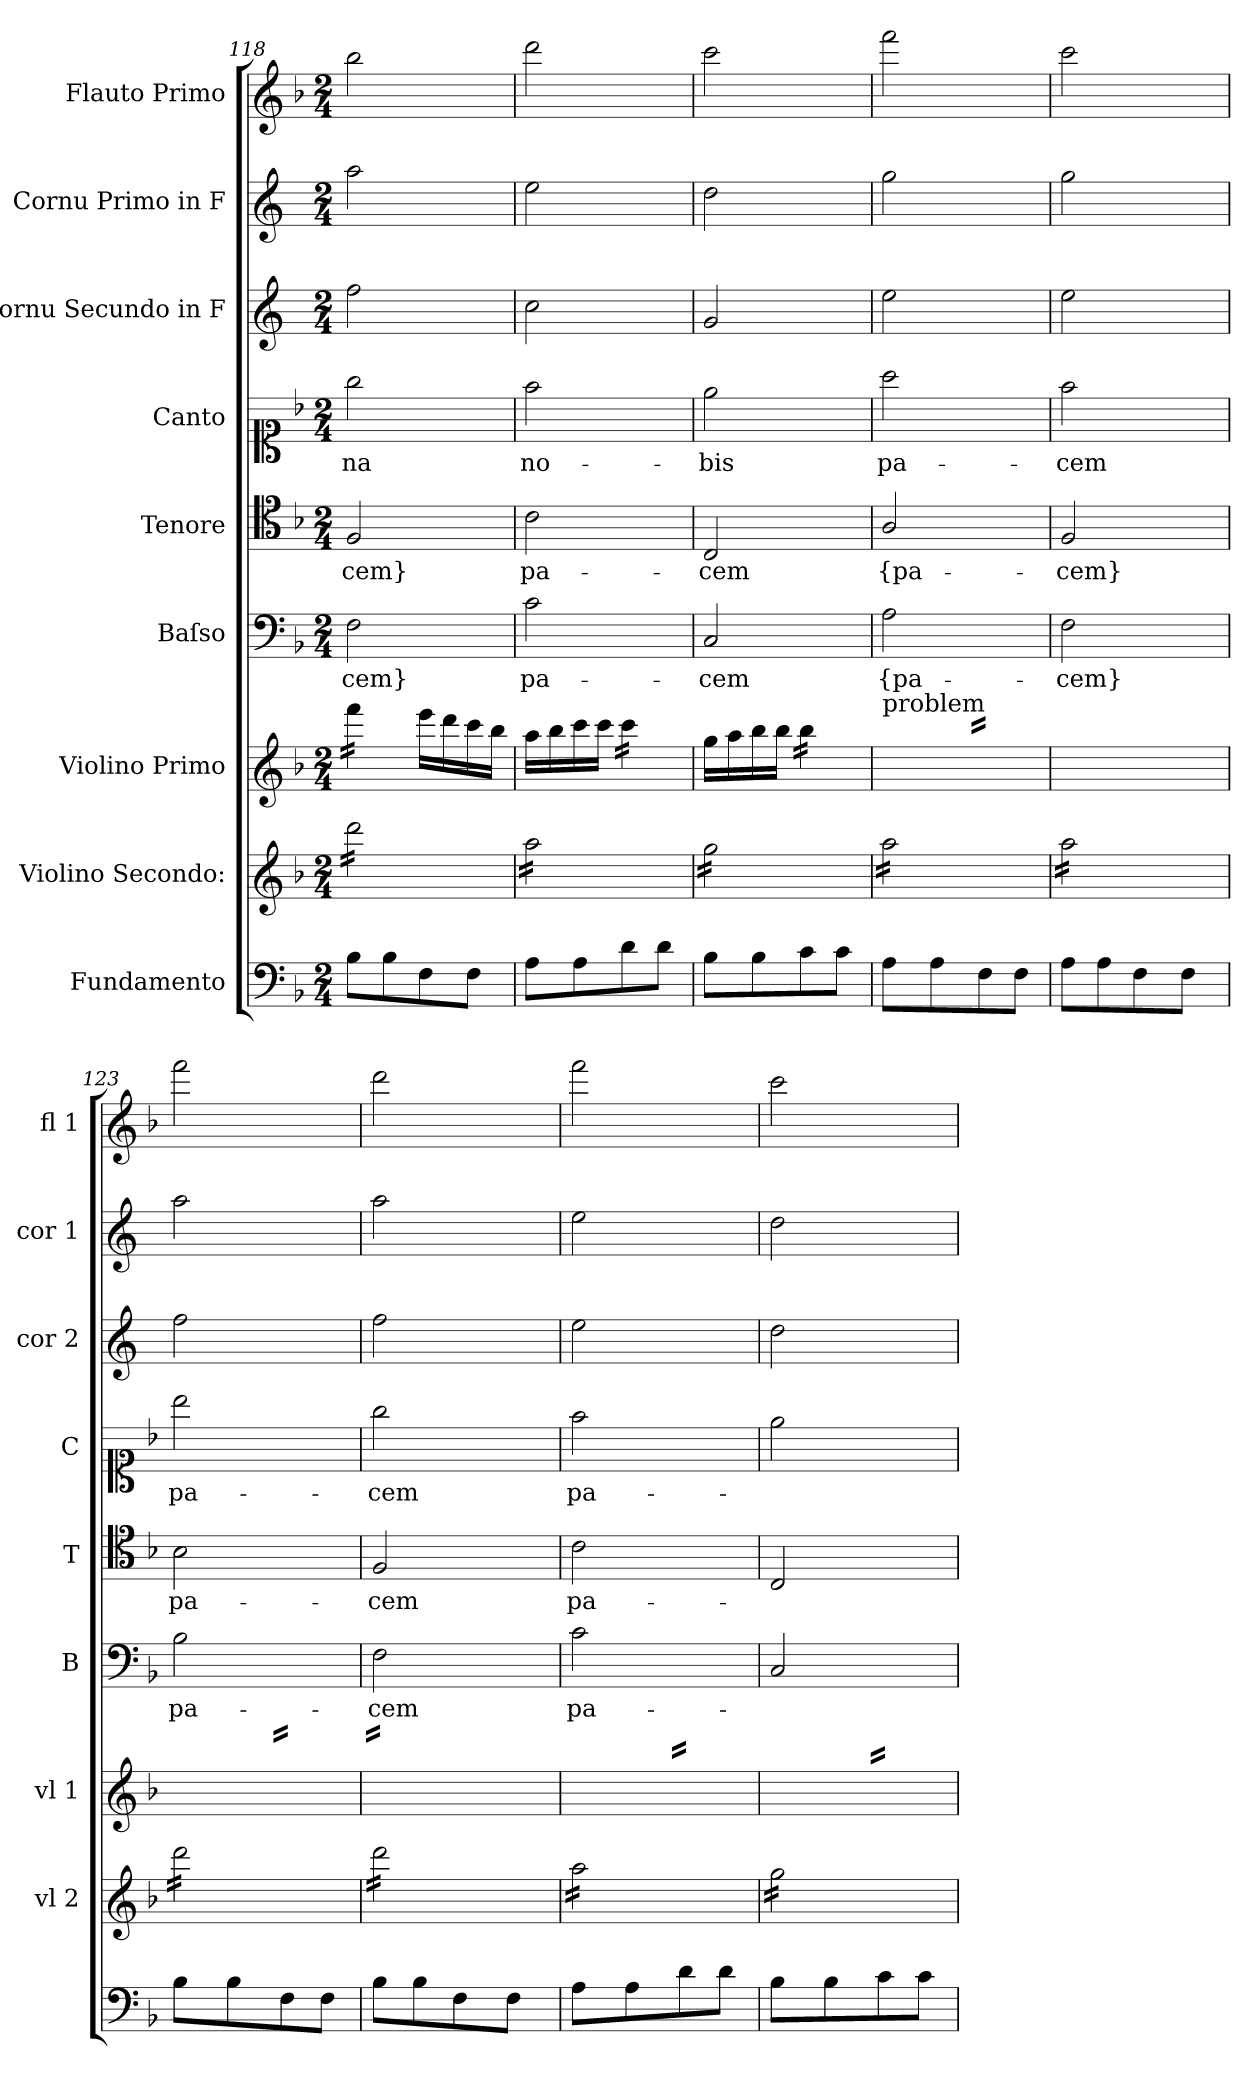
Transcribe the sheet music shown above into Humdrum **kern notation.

**kern	**kern	**kern	**kern	**text	**kern	**text	**kern	**text	**kern	**kern	**kern
*part9	*part8	*part7	*part6	*part6	*part5	*part5	*part4	*part4	*part3	*part2	*part1
*staff9	*staff8	*staff7	*staff6	*staff6	*staff5	*staff5	*staff4	*staff4	*staff3	*staff2	*staff1
*I"Fundamento	*I"Violino Secondo:	*I"Violino Primo	*I"Baſso	*	*I"Tenore	*	*I"Canto	*	*I"Cornu Secundo in F	*I"Cornu Primo in F	*I"Flauto Primo
*	*I'vl 2	*I'vl 1	*I'B	*	*I'T	*	*I'C	*	*I'cor 2	*I'cor 1	*I'fl 1
*clefF4	*clefG2	*clefG2	*clefF4	*	*clefC4	*	*clefC1	*	*clefG2	*clefG2	*clefG2
*	*	*	*	*	*	*	*	*	*ITrd4c7	*ITrd4c7	*
*k[b-]	*k[b-]	*k[b-]	*k[b-]	*	*k[b-]	*	*k[b-]	*	*k[b-]	*k[b-]	*k[b-]
*M2/4	*M2/4	*M2/4	*M2/4	*	*M2/4	*	*M2/4	*	*M2/4	*M2/4	*M2/4
=118	=118	=118	=118	=118	=118	=118	=118	=118	=118	=118	=118
*	*tremolo	*	*	*	*	*	*	*	*	*	*
*	*	*tremolo	*	*	*	*	*	*	*	*	*
8B-\L	16ddd\LL	16fff\LL	2F\	-cem}	2F/	-cem}	2gg\	-na	2b-\	2dd\	2bb-\
.	16ddd\	16fff\	.	.	.	.	.	.	.	.	.
8B-\	16ddd\	16fff\	.	.	.	.	.	.	.	.	.
.	16ddd\	16fff\JJ	.	.	.	.	.	.	.	.	.
*	*	*Xtremolo	*	*	*	*	*	*	*	*	*
8F\	16ddd\	16eee\LL	.	.	.	.	.	.	.	.	.
.	16ddd\	16ddd\	.	.	.	.	.	.	.	.	.
8F\J	16ddd\	16ccc\	.	.	.	.	.	.	.	.	.
.	16ddd\JJ	16bb-\JJ	.	.	.	.	.	.	.	.	.
=119	=119	=119	=119	=119	=119	=119	=119	=119	=119	=119	=119
8A\L	16aa\LL	16aa\LL	2c\	pa-	2c\	pa-	2ff\	no-	2f\	2a\	2ddd\
.	16aa\	16bb-\	.	.	.	.	.	.	.	.	.
8A\	16aa\	16ccc\	.	.	.	.	.	.	.	.	.
.	16aa\	16ccc\JJ	.	.	.	.	.	.	.	.	.
*	*	*tremolo	*	*	*	*	*	*	*	*	*
8d\	16aa\	16ccc\LL	.	.	.	.	.	.	.	.	.
.	16aa\	16ccc\	.	.	.	.	.	.	.	.	.
8d\J	16aa\	16ccc\	.	.	.	.	.	.	.	.	.
.	16aa\JJ	16ccc\JJ	.	.	.	.	.	.	.	.	.
*	*	*Xtremolo	*	*	*	*	*	*	*	*	*
=120	=120	=120	=120	=120	=120	=120	=120	=120	=120	=120	=120
8B-\L	16gg\LL	16gg\LL	2C/	-cem	2C/	-cem	2ee\	-bis	2c/	2g\	2ccc\
.	16gg\	16aa\	.	.	.	.	.	.	.	.	.
8B-\	16gg\	16bb-\	.	.	.	.	.	.	.	.	.
.	16gg\	16bb-\JJ	.	.	.	.	.	.	.	.	.
*	*	*tremolo	*	*	*	*	*	*	*	*	*
8c\	16gg\	16bb-\LL	.	.	.	.	.	.	.	.	.
.	16gg\	16bb-\	.	.	.	.	.	.	.	.	.
8c\J	16gg\	16bb-\	.	.	.	.	.	.	.	.	.
.	16gg\JJ	16bb-\JJ	.	.	.	.	.	.	.	.	.
*	*	*Xtremolo	*	*	*	*	*	*	*	*	*
=121	=121	=121	=121	=121	=121	=121	=121	=121	=121	=121	=121
!	!	!LO:TX:a:t=problem	!	!	!	!	!	!	!	!	!
8A\L	16aa\LL	16aa\LLyy	2A\	{pa-	2A/	{pa-	2aa\	pa-	2a\	2cc\	2fff\
.	16aa\	16bb-\yy	.	.	.	.	.	.	.	.	.
8A\	16aa\	16ccc\yy	.	.	.	.	.	.	.	.	.
.	16aa\	16ccc\JJyy	.	.	.	.	.	.	.	.	.
*	*	*tremolo	*	*	*	*	*	*	*	*	*
8F\	16aa\	16ccc\yyLL	.	.	.	.	.	.	.	.	.
.	16aa\	16ccc\yy	.	.	.	.	.	.	.	.	.
8F\J	16aa\	16ccc\yy	.	.	.	.	.	.	.	.	.
.	16aa\JJ	16ccc\yyJJ	.	.	.	.	.	.	.	.	.
*	*	*Xtremolo	*	*	*	*	*	*	*	*	*
=122	=122	=122	=122	=122	=122	=122	=122	=122	=122	=122	=122
8A\L	16aa\LL	4ccc\yy	2F\	-cem}	2F/	-cem}	2ff\	-cem	2a\	2cc\	2ccc\
.	16aa\	.	.	.	.	.	.	.	.	.	.
8A\	16aa\	.	.	.	.	.	.	.	.	.	.
.	16aa\	.	.	.	.	.	.	.	.	.	.
8F\	16aa\	16bb-\LLyy	.	.	.	.	.	.	.	.	.
.	16aa\	16aa\yy	.	.	.	.	.	.	.	.	.
8F\J	16aa\	16gg\yy	.	.	.	.	.	.	.	.	.
.	16aa\JJ	16ff\JJyy	.	.	.	.	.	.	.	.	.
=123	=123	=123	=123	=123	=123	=123	=123	=123	=123	=123	=123
8B-\L	16ddd\LL	16ddd\LLyy	2B-\	pa-	2B-\	pa-	2bb-\	pa-	2b-\	2dd\	2fff\
.	16ddd\	16eee\yy	.	.	.	.	.	.	.	.	.
8B-\	16ddd\	16fff\yy	.	.	.	.	.	.	.	.	.
.	16ddd\	16fff\JJyy	.	.	.	.	.	.	.	.	.
*	*	*tremolo	*	*	*	*	*	*	*	*	*
8F\	16ddd\	16fff\yyLL	.	.	.	.	.	.	.	.	.
.	16ddd\	16fff\yy	.	.	.	.	.	.	.	.	.
8F\J	16ddd\	16fff\yy	.	.	.	.	.	.	.	.	.
.	16ddd\JJ	16fff\yyJJ	.	.	.	.	.	.	.	.	.
=124	=124	=124	=124	=124	=124	=124	=124	=124	=124	=124	=124
8B-\L	16ddd\LL	16fff\yyLL	2F\	-cem	2F/	-cem	2gg\	-cem	2b-\	2dd\	2ddd\
.	16ddd\	16fff\yy	.	.	.	.	.	.	.	.	.
8B-\	16ddd\	16fff\yy	.	.	.	.	.	.	.	.	.
.	16ddd\	16fff\yyJJ	.	.	.	.	.	.	.	.	.
*	*	*Xtremolo	*	*	*	*	*	*	*	*	*
8F\	16ddd\	16eee\LLyy	.	.	.	.	.	.	.	.	.
.	16ddd\	16ddd\yy	.	.	.	.	.	.	.	.	.
8F\J	16ddd\	16ccc\yy	.	.	.	.	.	.	.	.	.
.	16ddd\JJ	16bb-\JJyy	.	.	.	.	.	.	.	.	.
=125	=125	=125	=125	=125	=125	=125	=125	=125	=125	=125	=125
8A\L	16aa\LL	16aa\LLyy	2c\	pa-	2c\	pa-	2ff\	pa-	2a\	2a\	2fff\
.	16aa\	16bb-\yy	.	.	.	.	.	.	.	.	.
8A\	16aa\	16ccc\yy	.	.	.	.	.	.	.	.	.
.	16aa\	16ccc\JJyy	.	.	.	.	.	.	.	.	.
*	*	*tremolo	*	*	*	*	*	*	*	*	*
8d\	16aa\	16ccc\yyLL	.	.	.	.	.	.	.	.	.
.	16aa\	16ccc\yy	.	.	.	.	.	.	.	.	.
8d\J	16aa\	16ccc\yy	.	.	.	.	.	.	.	.	.
.	16aa\JJ	16ccc\yyJJ	.	.	.	.	.	.	.	.	.
*	*	*Xtremolo	*	*	*	*	*	*	*	*	*
=126	=126	=126	=126	=126	=126	=126	=126	=126	=126	=126	=126
8B-\L	16gg\LL	16gg\LLyy	2C/	.	2C/	.	2ee\	.	2g\	2g\	2ccc\
.	16gg\	16aa\yy	.	.	.	.	.	.	.	.	.
8B-\	16gg\	16bb-\yy	.	.	.	.	.	.	.	.	.
.	16gg\	16bb-\JJyy	.	.	.	.	.	.	.	.	.
*	*	*tremolo	*	*	*	*	*	*	*	*	*
8c\	16gg\	16bb-\yyLL	.	.	.	.	.	.	.	.	.
.	16gg\	16bb-\yy	.	.	.	.	.	.	.	.	.
8c\J	16gg\	16bb-\yy	.	.	.	.	.	.	.	.	.
.	16gg\JJ	16bb-\yyJJ	.	.	.	.	.	.	.	.	.
*	*	*Xtremolo	*	*	*	*	*	*	*	*	*
*	*Xtremolo	*	*	*	*	*	*	*	*	*	*
=	=	=	=	=	=	=	=	=	=	=	=
*-	*-	*-	*-	*-	*-	*-	*-	*-	*-	*-	*-
